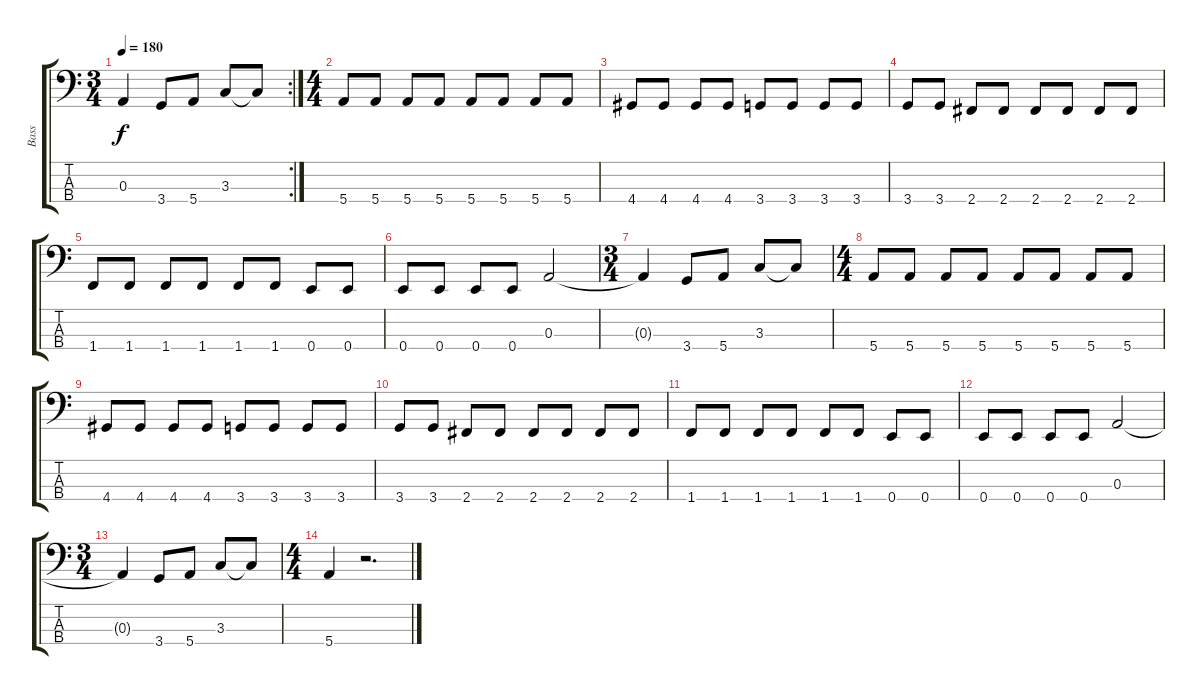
\track ("Bass" "Bass") {instrument electricbasspick}
\staff {score tabs}
\tuning (G2 D2 A1 E1) {hide}
\rc 2
\ts (3 4)
\tempo 180
\clef f4
\ks c
0.3{t}.4{dy f} 3.4.8 5.4.8 3.3.8 3.3{t}.8 |
\ts (4 4)
5.4.8 5.4.8 5.4.8 5.4.8 5.4.8 5.4.8 5.4.8 5.4.8 |
4.4.8 4.4.8 4.4.8 4.4.8 3.4.8 3.4.8 3.4.8 3.4.8 |
3.4.8 3.4.8 2.4.8 2.4.8 2.4.8 2.4.8 2.4.8 2.4.8 |
1.4.8 1.4.8 1.4.8 1.4.8 1.4.8 1.4.8 0.4.8 0.4.8 |
0.4.8 0.4.8 0.4.8 0.4.8 0.3.2 |
\ts (3 4)
0.3{t}.4 3.4.8 5.4.8 3.3.8 3.3{t}.8 |
\ts (4 4)
5.4.8 5.4.8 5.4.8 5.4.8 5.4.8 5.4.8 5.4.8 5.4.8 |
4.4.8 4.4.8 4.4.8 4.4.8 3.4.8 3.4.8 3.4.8 3.4.8 |
3.4.8 3.4.8 2.4.8 2.4.8 2.4.8 2.4.8 2.4.8 2.4.8 |
1.4.8 1.4.8 1.4.8 1.4.8 1.4.8 1.4.8 0.4.8 0.4.8 |
0.4.8 0.4.8 0.4.8 0.4.8 0.3.2 |
\ts (3 4)
0.3{t}.4 3.4.8 5.4.8 3.3.8 3.3{t}.8 |
\ts (4 4)
5.4.4 r.2{d}
